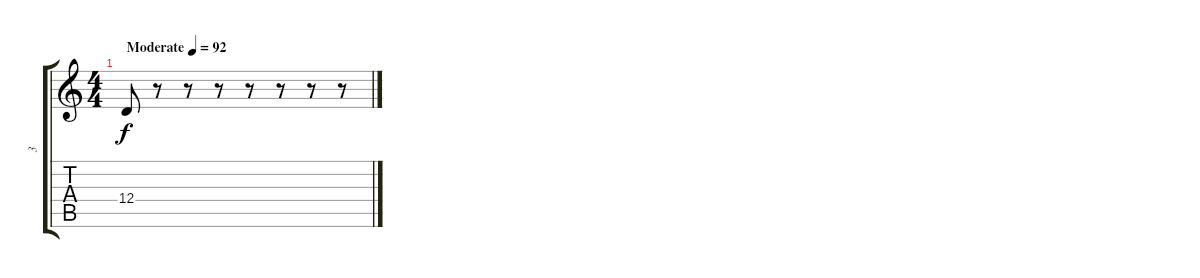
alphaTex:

\track ("3" "3") {instrument acousticgrandpiano}
\staff {score tabs}
\tuning (E4 B3 G3 D3 A2 E2) {hide}
\ts (4 4)
\tempo (92 "Moderate")
\clef g2
\ks c
12.4.8{dy f instrument acousticgrandpiano} r.8 r.8 r.8 r.8 r.8 r.8 r.8
